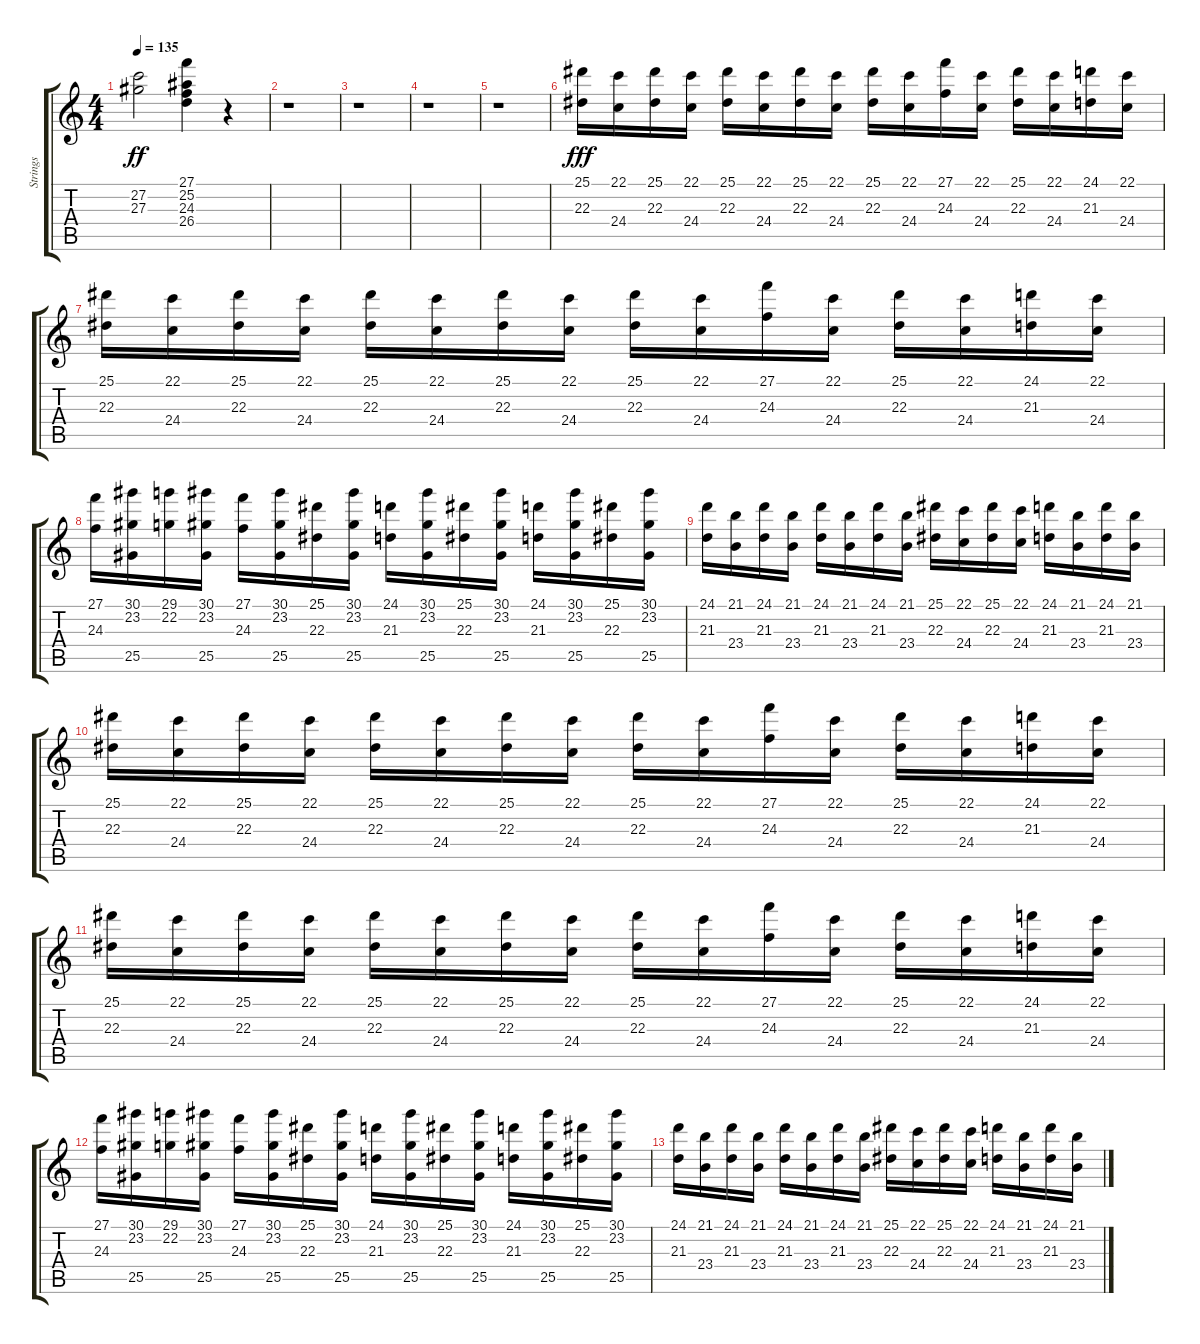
\track ("Strings " "Strings ") {solo instrument stringensemble1}
\staff {score tabs}
\tuning (D4 A3 F3 C3 G2 D2) {hide}
\ts (4 4)
\tempo 135
\clef g2
\ks c
(27.2 27.3).2{dy ff} (27.1 25.2 24.3 26.4).4 r.4 |
r.1 |
r.1 |
r.1 |
r.1 |
(25.1 22.3).16{dy fff} (22.1 24.4).16 (25.1 22.3).16 (22.1 24.4).16 (25.1 22.3).16 (22.1 24.4).16 (25.1 22.3).16 (22.1 24.4).16 (25.1 22.3).16 (22.1 24.4).16 (27.1 24.3).16 (22.1 24.4).16 (25.1 22.3).16 (22.1 24.4).16 (24.1 21.3).16 (22.1 24.4).16 |
(25.1 22.3).16 (22.1 24.4).16 (25.1 22.3).16 (22.1 24.4).16 (25.1 22.3).16 (22.1 24.4).16 (25.1 22.3).16 (22.1 24.4).16 (25.1 22.3).16 (22.1 24.4).16 (27.1 24.3).16 (22.1 24.4).16 (25.1 22.3).16 (22.1 24.4).16 (24.1 21.3).16 (22.1 24.4).16 |
(27.1 24.3).16 (30.1 23.2 25.5).16 (29.1 22.2).16 (30.1 23.2 25.5).16 (27.1 24.3).16 (30.1 23.2 25.5).16 (25.1 22.3).16 (30.1 23.2 25.5).16 (24.1 21.3).16 (30.1 23.2 25.5).16 (25.1 22.3).16 (30.1 23.2 25.5).16 (24.1 21.3).16 (30.1 23.2 25.5).16 (25.1 22.3).16 (30.1 23.2 25.5).16 |
(24.1 21.3).16 (21.1 23.4).16 (24.1 21.3).16 (21.1 23.4).16 (24.1 21.3).16 (21.1 23.4).16 (24.1 21.3).16 (21.1 23.4).16 (25.1 22.3).16 (22.1 24.4).16 (25.1 22.3).16 (22.1 24.4).16 (24.1 21.3).16 (21.1 23.4).16 (24.1 21.3).16 (21.1 23.4).16 |
(25.1 22.3).16 (22.1 24.4).16 (25.1 22.3).16 (22.1 24.4).16 (25.1 22.3).16 (22.1 24.4).16 (25.1 22.3).16 (22.1 24.4).16 (25.1 22.3).16 (22.1 24.4).16 (27.1 24.3).16 (22.1 24.4).16 (25.1 22.3).16 (22.1 24.4).16 (24.1 21.3).16 (22.1 24.4).16 |
(25.1 22.3).16 (22.1 24.4).16 (25.1 22.3).16 (22.1 24.4).16 (25.1 22.3).16 (22.1 24.4).16 (25.1 22.3).16 (22.1 24.4).16 (25.1 22.3).16 (22.1 24.4).16 (27.1 24.3).16 (22.1 24.4).16 (25.1 22.3).16 (22.1 24.4).16 (24.1 21.3).16 (22.1 24.4).16 |
(27.1 24.3).16 (30.1 23.2 25.5).16 (29.1 22.2).16 (30.1 23.2 25.5).16 (27.1 24.3).16 (30.1 23.2 25.5).16 (25.1 22.3).16 (30.1 23.2 25.5).16 (24.1 21.3).16 (30.1 23.2 25.5).16 (25.1 22.3).16 (30.1 23.2 25.5).16 (24.1 21.3).16 (30.1 23.2 25.5).16 (25.1 22.3).16 (30.1 23.2 25.5).16 |
(24.1 21.3).16 (21.1 23.4).16 (24.1 21.3).16 (21.1 23.4).16 (24.1 21.3).16 (21.1 23.4).16 (24.1 21.3).16 (21.1 23.4).16 (25.1 22.3).16 (22.1 24.4).16 (25.1 22.3).16 (22.1 24.4).16 (24.1 21.3).16 (21.1 23.4).16 (24.1 21.3).16 (21.1 23.4).16
